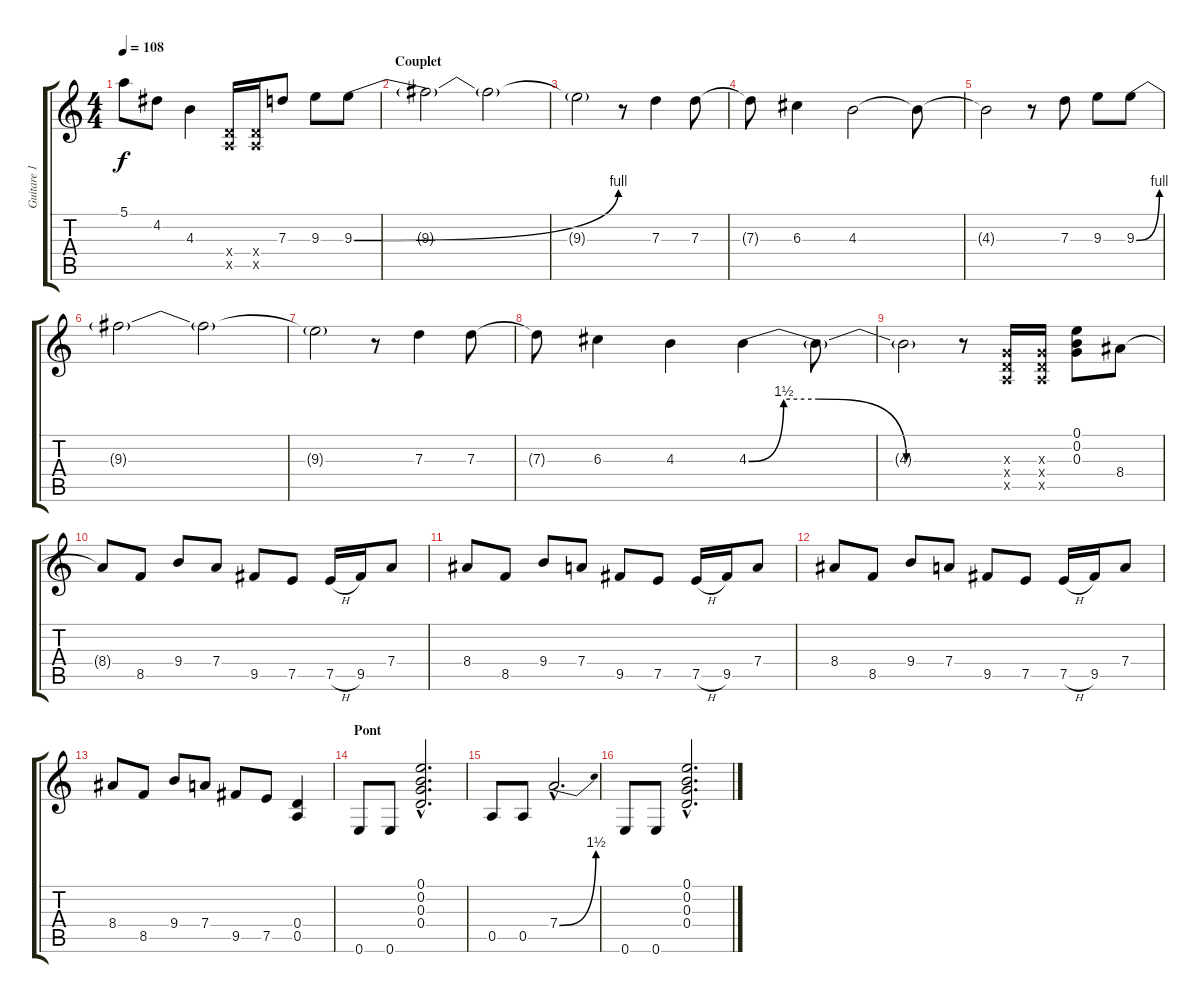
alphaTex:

\track ("Guitare 1" "Guitare 1") {instrument overdrivenguitar}
\staff {score tabs}
\tuning (E4 B3 G3 D3 A2 E2) {hide}
\ts (4 4)
\tempo 108
\clef g2
\ks c
5.1.8{dy f} 4.2.8 4.3.4 (0.4{x} 0.5{x}).16{instrument overdrivenguitar} (0.4{x} 0.5{x}).16 7.3.8 9.3.8 9.3{be (bend 0 0 60 4)}.8 |
\section ("" "Couplet")
9.3{t}.2{instrument overdrivenguitar} 9.3{t}.2 |
9.3{t}.2 r.8 7.3.4 7.3.8 |
7.3{t}.8 6.3.4 4.3.2 4.3{t}.8 |
4.3{t}.2 r.8 7.3.8 9.3.8 9.3{be (bend 0 0 60 4)}.8 |
9.3{t}.2 9.3{t}.2 |
9.3{t}.2 r.8 7.3.4 7.3.8 |
7.3{t}.8 6.3.4 4.3.4 4.3{be (custom 0 0 10 6 20 6 45 0 60 0)}.4 4.3{t}.8 |
4.3{t}.2 r.8 (0.3{x} 0.4{x} 0.5{x}).16 (0.3{x} 0.4{x} 0.5{x}).16 (0.1 0.2 0.3).8 8.4.8 |
8.4{t}.8 8.5.8 9.4.8 7.4.8 9.5.8 7.5.8 7.5{h}.16 9.5.16 7.4.8 |
8.4.8 8.5.8 9.4.8 7.4.8 9.5.8 7.5.8 7.5{h}.16 9.5.16 7.4.8 |
8.4.8 8.5.8 9.4.8 7.4.8 9.5.8 7.5.8 7.5{h}.16 9.5.16 7.4.8 |
8.4.8 8.5.8 9.4.8 7.4.8 9.5.8 7.5.8 (0.4 0.5).4 |
\section ("" "Pont")
0.6.8 0.6.8 (0.1{hac} 0.2{hac} 0.3{hac} 0.4{hac}).2{d} |
0.5.8 0.5.8 7.4{be (bend 0 0 60 6) hac}.2{d} |
0.6.8 0.6.8 (0.1{hac} 0.2{hac} 0.3{hac} 0.4{hac}).2{d}
